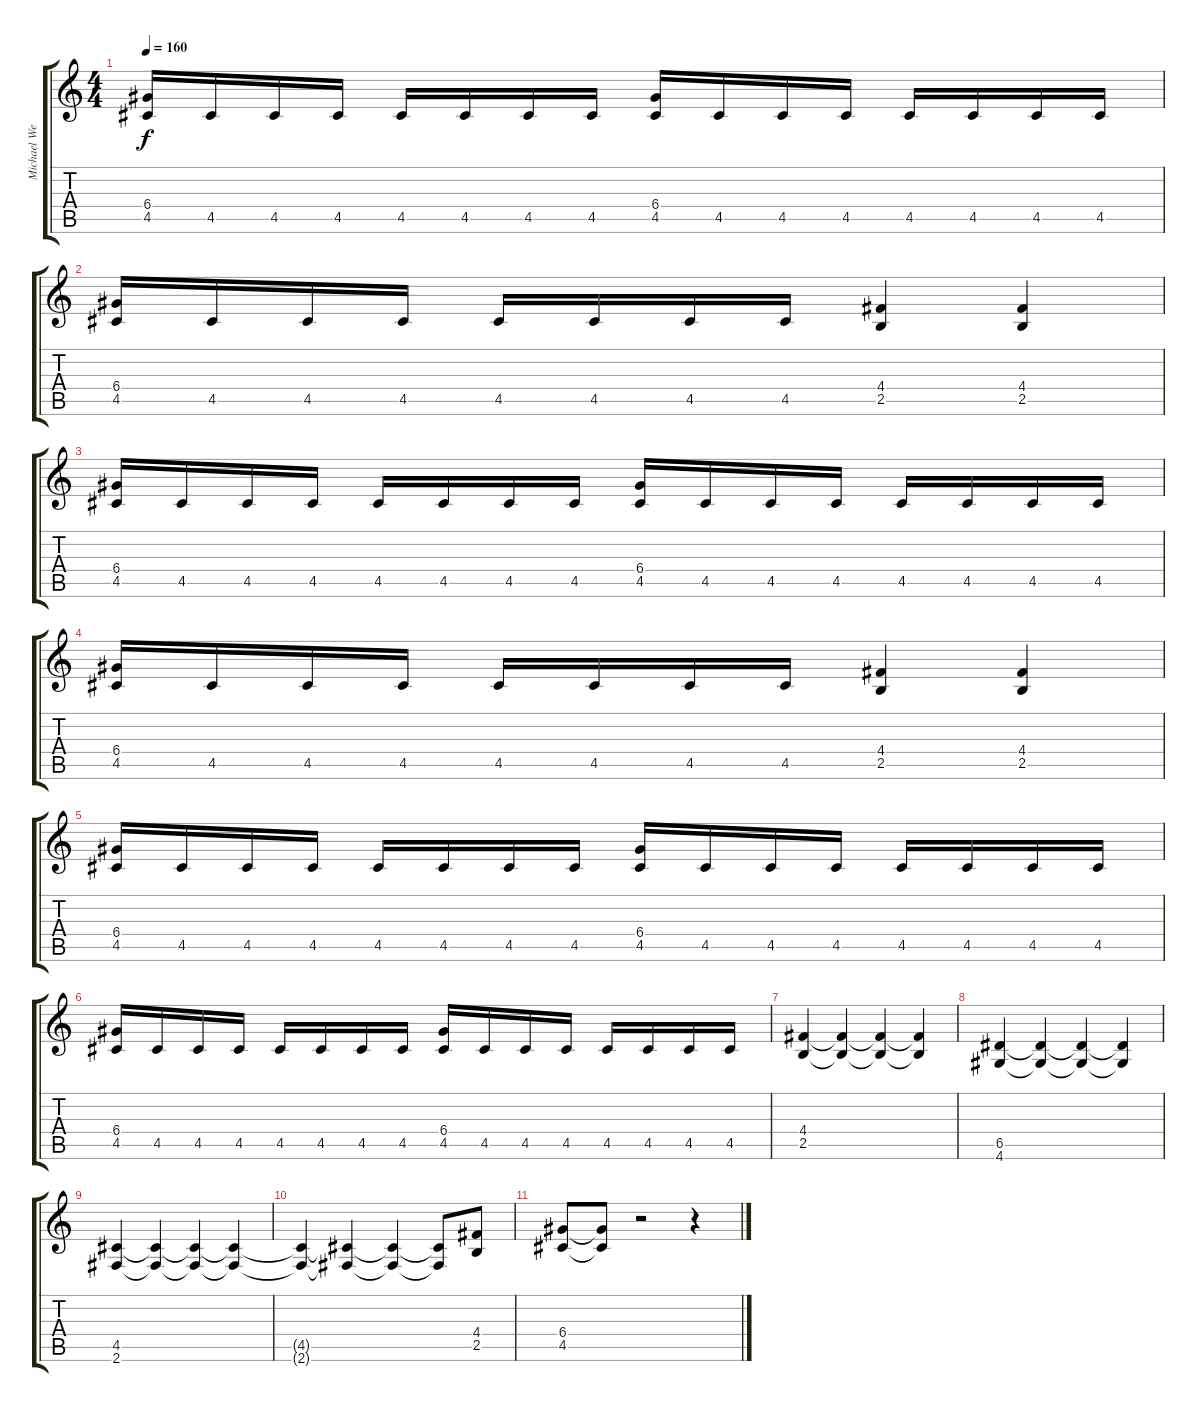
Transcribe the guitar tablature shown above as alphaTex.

\track ("Michael Weikath" "Michael We") {instrument distortionguitar}
\staff {score tabs}
\tuning (E4 B3 G3 D3 A2 E2) {hide}
\ts (4 4)
\tempo 160
\clef g2
\ks c
(6.4 4.5).16{dy f} 4.5.16 4.5.16 4.5.16 4.5.16 4.5.16 4.5.16 4.5.16 (6.4 4.5).16 4.5.16 4.5.16 4.5.16 4.5.16 4.5.16 4.5.16 4.5.16 |
(6.4 4.5).16 4.5.16 4.5.16 4.5.16 4.5.16 4.5.16 4.5.16 4.5.16 (4.4 2.5).4 (4.4 2.5).4 |
(6.4 4.5).16 4.5.16 4.5.16 4.5.16 4.5.16 4.5.16 4.5.16 4.5.16 (6.4 4.5).16 4.5.16 4.5.16 4.5.16 4.5.16 4.5.16 4.5.16 4.5.16 |
(6.4 4.5).16 4.5.16 4.5.16 4.5.16 4.5.16 4.5.16 4.5.16 4.5.16 (4.4 2.5).4 (4.4 2.5).4 |
(6.4 4.5).16 4.5.16 4.5.16 4.5.16 4.5.16 4.5.16 4.5.16 4.5.16 (6.4 4.5).16 4.5.16 4.5.16 4.5.16 4.5.16 4.5.16 4.5.16 4.5.16 |
(6.4 4.5).16 4.5.16 4.5.16 4.5.16 4.5.16 4.5.16 4.5.16 4.5.16 (6.4 4.5).16 4.5.16 4.5.16 4.5.16 4.5.16 4.5.16 4.5.16 4.5.16 |
(4.4 2.5).4 (4.4{t} 2.5{t}).4 (4.4{t} 2.5{t}).4 (4.4{t} 2.5{t}).4 |
(6.5 4.6).4 (6.5{t} 4.6{t}).4 (6.5{t} 4.6{t}).4 (6.5{t} 4.6{t}).4 |
(4.5 2.6).4 (4.5{t} 2.6{t}).4 (4.5{t} 2.6{t}).4 (4.5{t} 2.6{t}).4 |
(4.5{t} 2.6{t}).4 (4.5{t} 2.6{t}).4 (4.5{t} 2.6{t}).4 (4.5{t} 2.6{t}).8 (4.4 2.5).8 |
(6.4 4.5).8 (6.4{t} 4.5{t}).8 r.2 r.4
